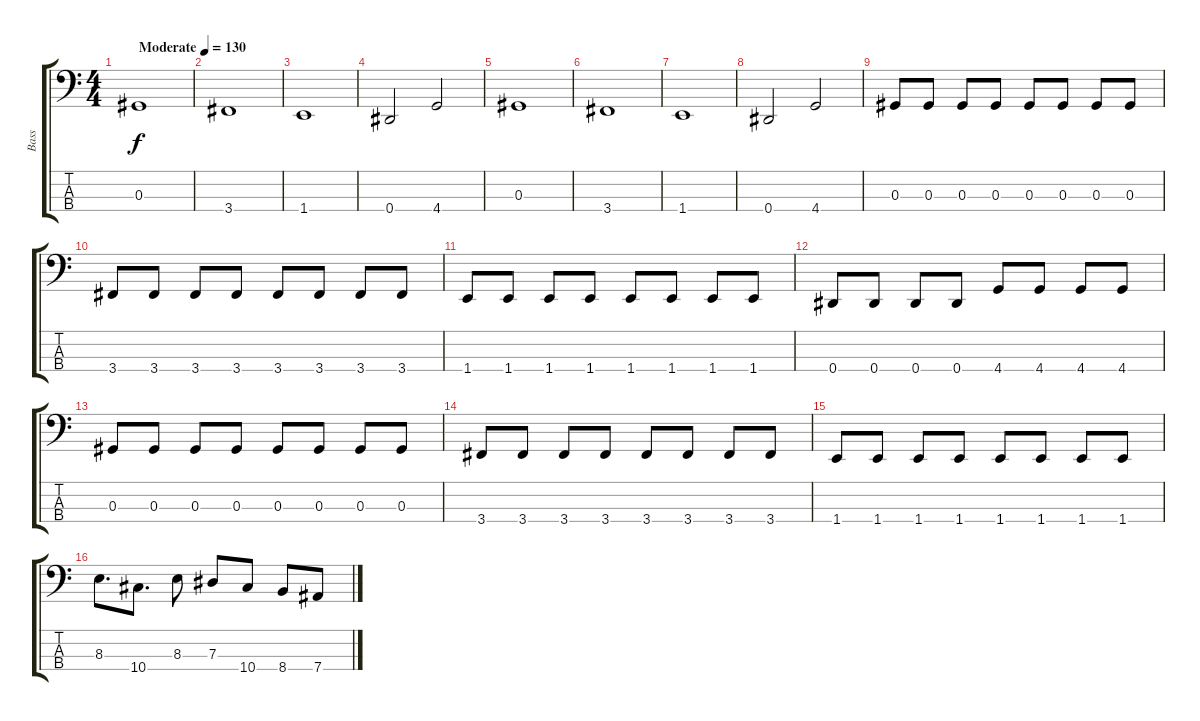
\track ("Bass" "Bass") {instrument electricbassfinger}
\staff {score tabs}
\tuning (Gb2 Db2 Ab1 Eb1) {hide}
\ts (4 4)
\tempo (130 "Moderate")
\clef f4
\ks c
0.3.1{dy f instrument electricbassfinger} |
3.4.1 |
1.4.1 |
0.4.2 4.4.2 |
0.3.1 |
3.4.1 |
1.4.1 |
0.4.2 4.4.2 |
0.3.8 0.3.8 0.3.8 0.3.8 0.3.8 0.3.8 0.3.8 0.3.8 |
3.4.8 3.4.8 3.4.8 3.4.8 3.4.8 3.4.8 3.4.8 3.4.8 |
1.4.8 1.4.8 1.4.8 1.4.8 1.4.8 1.4.8 1.4.8 1.4.8 |
0.4.8 0.4.8 0.4.8 0.4.8 4.4.8 4.4.8 4.4.8 4.4.8 |
0.3.8 0.3.8 0.3.8 0.3.8 0.3.8 0.3.8 0.3.8 0.3.8 |
3.4.8 3.4.8 3.4.8 3.4.8 3.4.8 3.4.8 3.4.8 3.4.8 |
1.4.8 1.4.8 1.4.8 1.4.8 1.4.8 1.4.8 1.4.8 1.4.8 |
8.3.8{d} 10.4.8{d} 8.3.8 7.3.8 10.4.8 8.4.8 7.4.8
